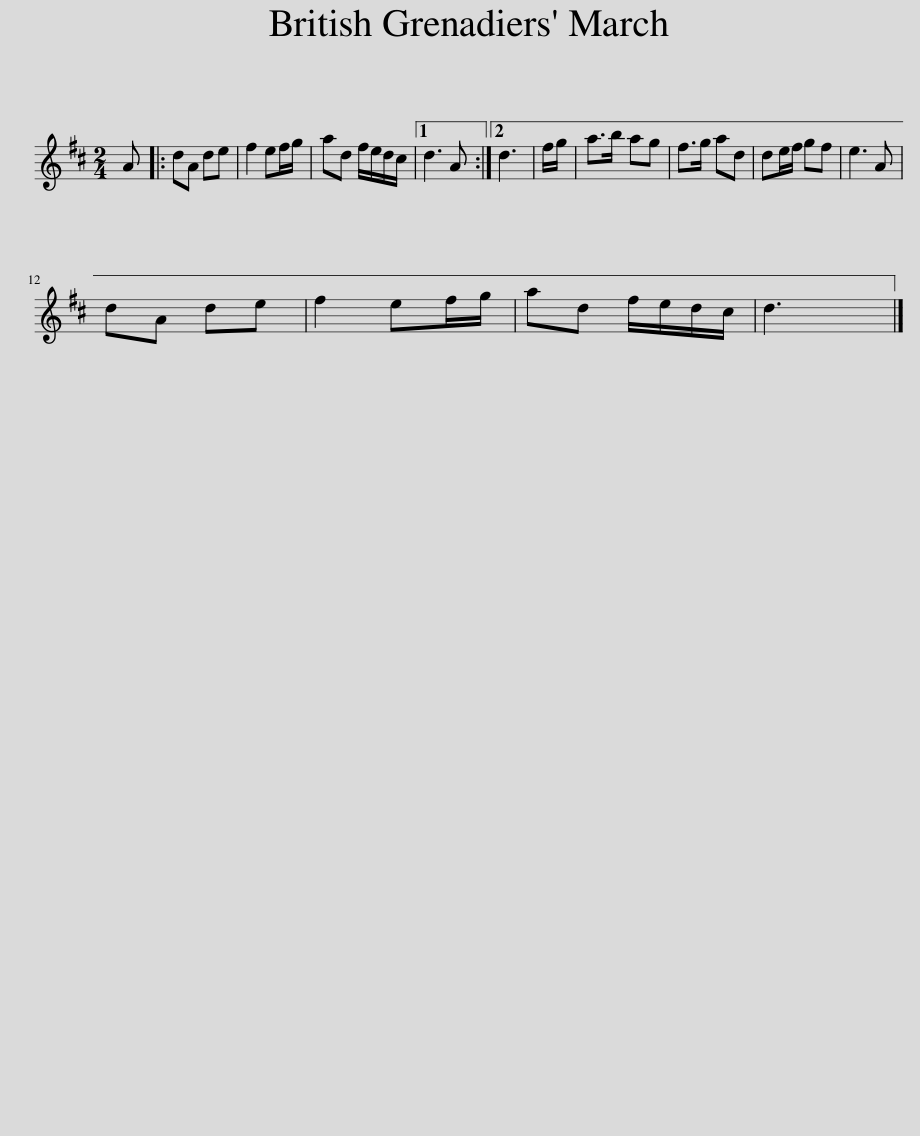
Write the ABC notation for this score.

X:1
L:1/8
M:2/4
I:linebreak $
K:D
V:1 treble
V:1
 A |: dA de | f2 ef/g/ | ad f/e/d/c/ |1 d3 A :|2 %5
 d3 | f/g/ | a>b ag | f>g ad | de/f/ gf | %10
 e3 A |$ dA de | f2 ef/g/ | ad f/e/d/c/ | d3 |] %15
